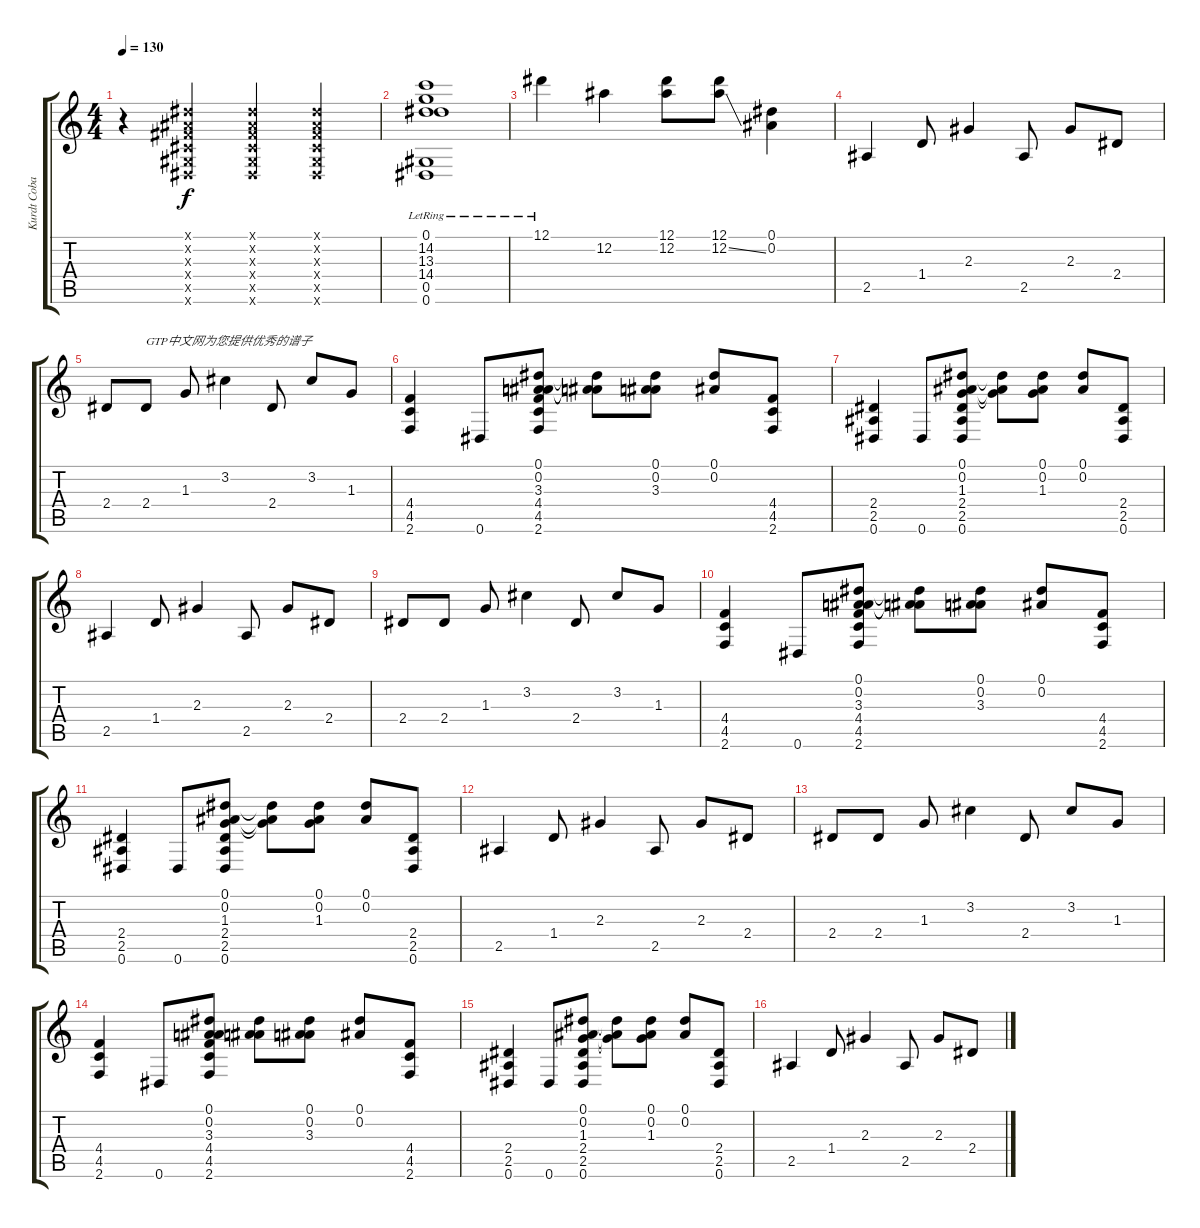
\track ("Kurdt Cobain" "Kurdt Coba") {instrument overdrivenguitar}
\staff {score tabs}
\tuning (Eb4 Bb3 Gb3 Db3 Ab2 Eb2) {hide}
\ts (4 4)
\tempo 130
\clef g2
\ks c
r.4{dy f instrument overdrivenguitar} (0.1{x} 0.2{x} 0.3{x} 0.4{x} 0.5{x} 0.6{x}).4 (0.1{x} 0.2{x} 0.3{x} 0.4{x} 0.5{x} 0.6{x}).4 (0.1{x} 0.2{x} 0.3{x} 0.4{x} 0.5{x} 0.6{x}).4 |
(0.1 14.2{lr} 13.3{lr} 14.4{lr} 0.5 0.6{lr}).1 |
12.1{lr}.4 12.2.4 (12.1 12.2).8 (12.1 12.2{ss}).8 (0.1 0.2).4 |
2.5.4 1.4.8 2.3.4 2.5.8 2.3.8 2.4.8 |
2.4.8 2.4.8{txt "GTP中文网为您提供优秀的谱子"} 1.3.8 3.2.4 2.4.8 3.2.8 1.3.8 |
(4.4 4.5 2.6).4 0.6.8 (0.1 0.2 3.3 4.4 4.5 2.6).8 (0.1{t} 0.2{t} 3.3{t}).8 (0.1 0.2 3.3).8 (0.1 0.2).8 (4.4 4.5 2.6).8 |
(2.4 2.5 0.6).4 0.6.8 (0.1 0.2 1.3 2.4 2.5 0.6).8 (0.1{t} 0.2{t} 1.3{t}).8 (0.1 0.2 1.3).8 (0.1 0.2).8 (2.4 2.5 0.6).8 |
2.5.4 1.4.8 2.3.4 2.5.8 2.3.8 2.4.8 |
2.4.8 2.4.8 1.3.8 3.2.4 2.4.8 3.2.8 1.3.8 |
(4.4 4.5 2.6).4 0.6.8 (0.1 0.2 3.3 4.4 4.5 2.6).8 (0.1{t} 0.2{t} 3.3{t}).8 (0.1 0.2 3.3).8 (0.1 0.2).8 (4.4 4.5 2.6).8 |
(2.4 2.5 0.6).4 0.6.8 (0.1 0.2 1.3 2.4 2.5 0.6).8 (0.1{t} 0.2{t} 1.3{t}).8 (0.1 0.2 1.3).8 (0.1 0.2).8 (2.4 2.5 0.6).8 |
2.5.4 1.4.8 2.3.4 2.5.8 2.3.8 2.4.8 |
2.4.8 2.4.8 1.3.8 3.2.4 2.4.8 3.2.8 1.3.8 |
(4.4 4.5 2.6).4 0.6.8 (0.1 0.2 3.3 4.4 4.5 2.6).8 (0.1{t} 0.2{t} 3.3{t}).8 (0.1 0.2 3.3).8 (0.1 0.2).8 (4.4 4.5 2.6).8 |
(2.4 2.5 0.6).4 0.6.8 (0.1 0.2 1.3 2.4 2.5 0.6).8 (0.1{t} 0.2{t} 1.3{t}).8 (0.1 0.2 1.3).8 (0.1 0.2).8 (2.4 2.5 0.6).8 |
2.5.4 1.4.8 2.3.4 2.5.8 2.3.8 2.4.8
